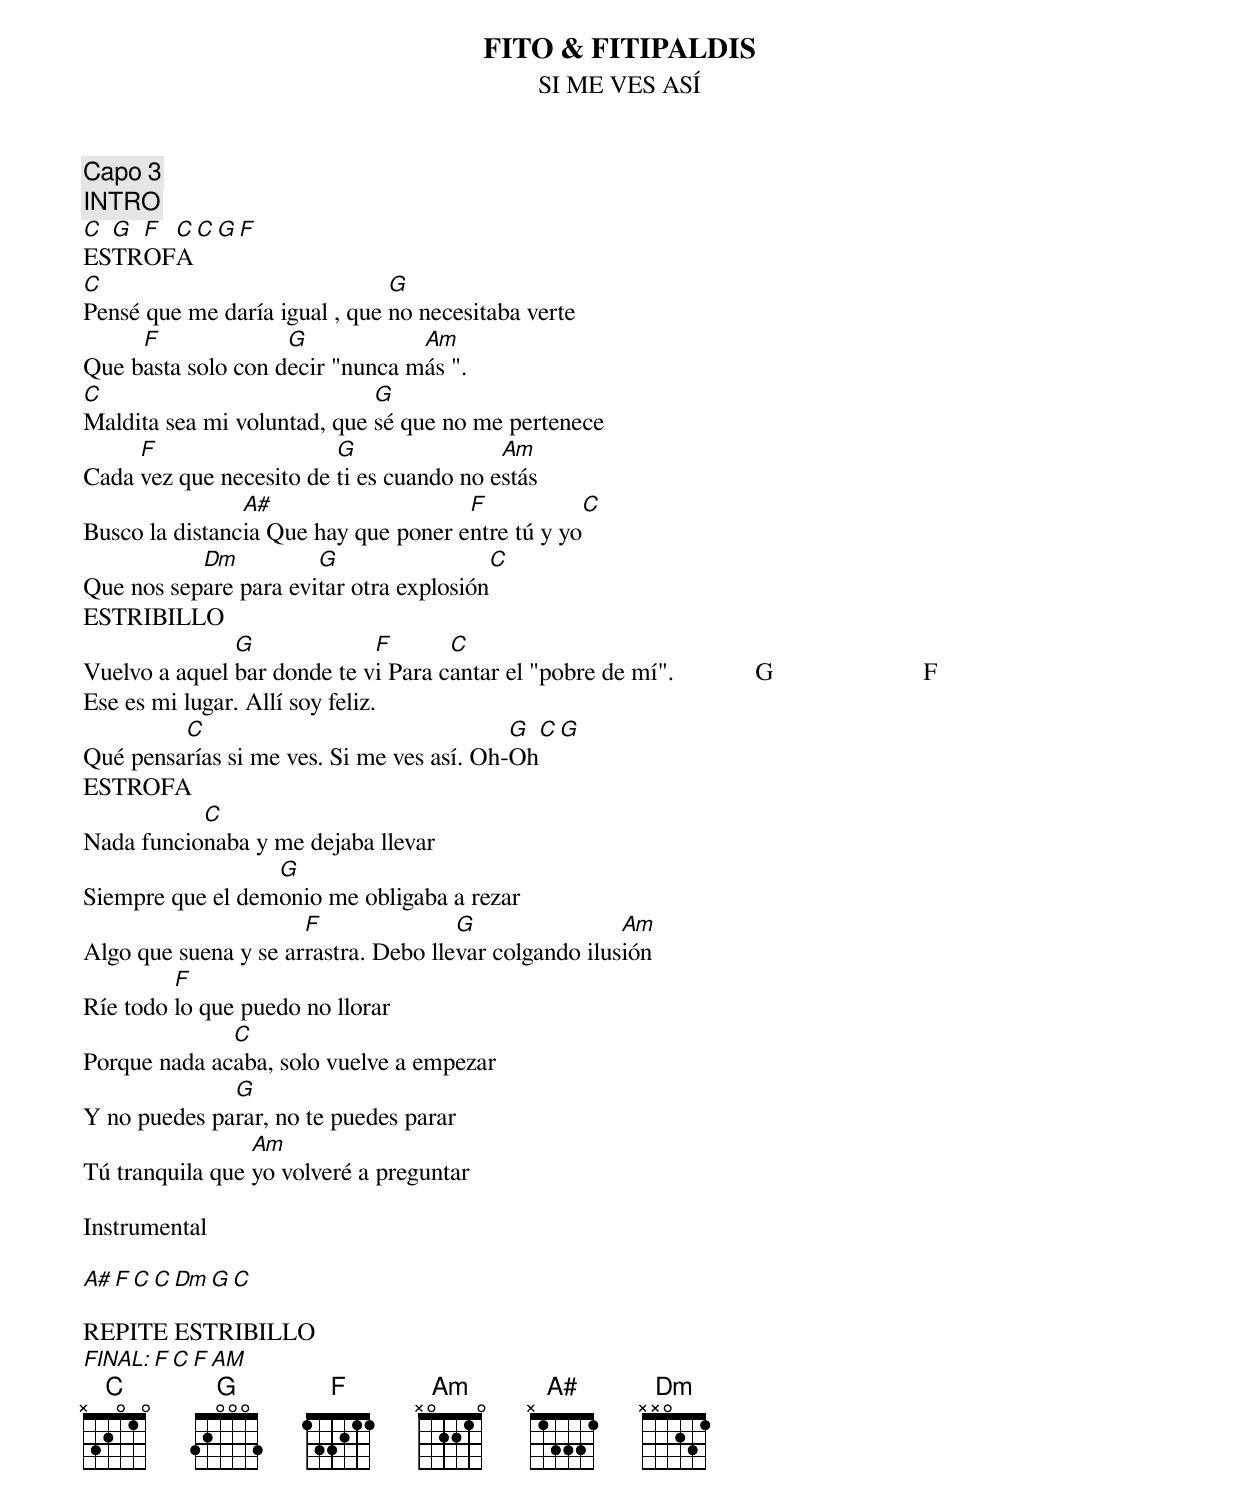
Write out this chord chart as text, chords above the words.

FITO & FITIPALDIS
SI ME VES ASÍ
Capo 3
INTRO
C G F C C G F
ESTROFA
C                              G
Pensé que me daría igual , que no necesitaba verte
     F              G            Am
Que basta solo con decir "nunca más ".
C                            G
Maldita sea mi voluntad, que sé que no me pertenece
     F                   G                Am
Cada vez que necesito de ti es cuando no estás
                A#		      F              C
Busco la distancia Que hay que poner entre tú y yo
           Dm          G	            C
Que nos separe para evitar otra explosión
ESTRIBILLO
               G             F       C
Vuelvo a aquel bar donde te vi Para cantar el "pobre de mí".             G      	   	  F
Ese es mi lugar. Allí soy feliz.
         C		                   G   C  G
Qué pensarías si me ves. Si me ves así. Oh-Oh
ESTROFA
           C
Nada funcionaba y me dejaba llevar
                  G
Siempre que el demonio me obligaba a rezar
                      F               G                Am
Algo que suena y se arrastra. Debo llevar colgando ilusión
         F
Ríe todo lo que puedo no llorar
              C
Porque nada acaba, solo vuelve a empezar
              G
Y no puedes parar, no te puedes parar
                 Am
Tú tranquila que yo volveré a preguntar

Instrumental

A# F C C Dm G C

REPITE ESTRIBILLO
FINAL: F C F AM
